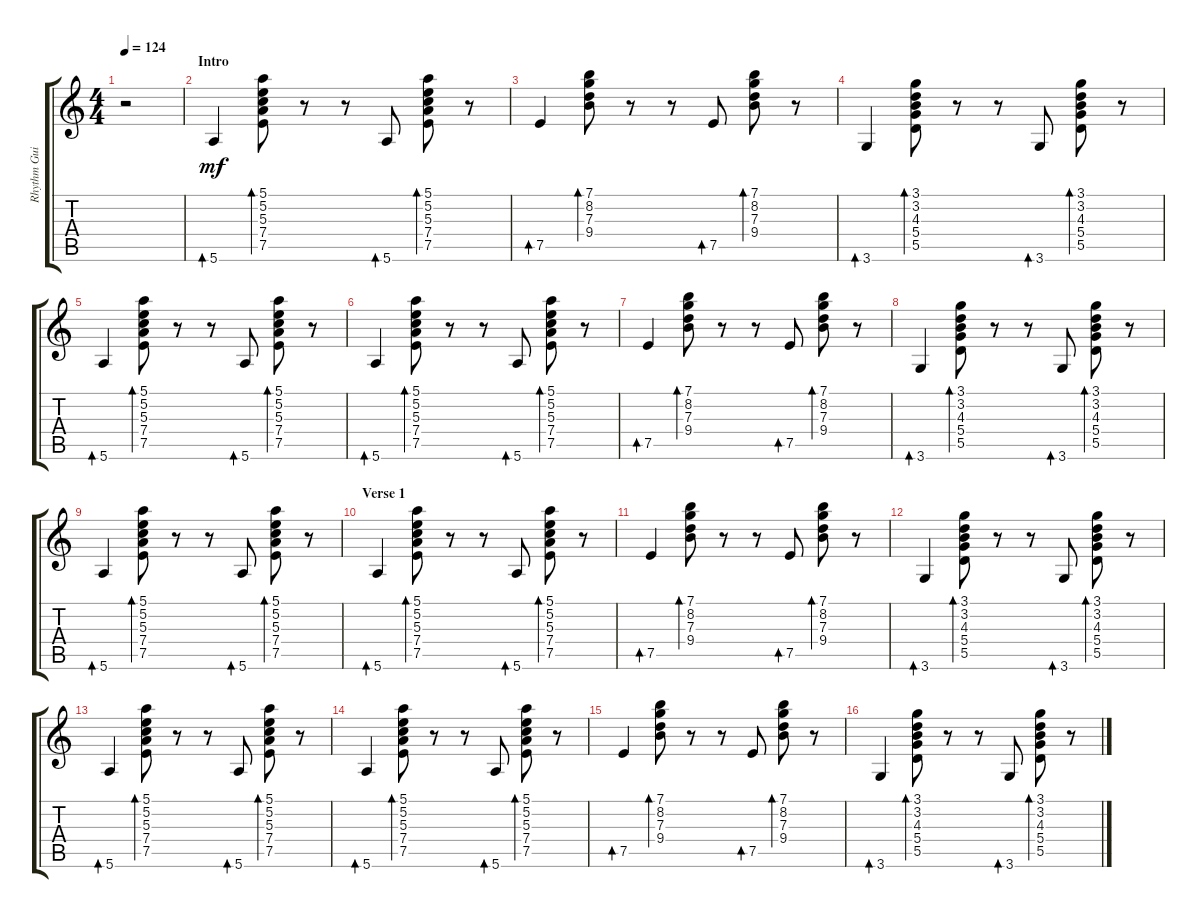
\track ("Rhythm Guitar" "Rhythm Gui") {instrument electricguitarclean}
\staff {score tabs}
\tuning (E4 B3 G3 D3 A2 E2) {hide}
\ts (4 4)
\tempo 124
\clef g2
\ks c
r.2{dy mf instrument electricguitarclean} |
\section ("" "Intro")
5.6.4{bd 30} (5.1 5.2 5.3 7.4 7.5).8{bd 30} r.8 r.8 5.6.8{bd 30} (5.1 5.2 5.3 7.4 7.5).8{bd 30} r.8 |
7.5.4{bd 30} (7.1 8.2 7.3 9.4).8{bd 30} r.8 r.8 7.5.8{bd 30} (7.1 8.2 7.3 9.4).8{bd 30} r.8 |
3.6.4{bd 30} (3.1 3.2 4.3 5.4 5.5).8{bd 30} r.8 r.8 3.6.8{bd 30} (3.1 3.2 4.3 5.4 5.5).8{bd 30} r.8 |
5.6.4{bd 30} (5.1 5.2 5.3 7.4 7.5).8{bd 30} r.8 r.8 5.6.8{bd 30} (5.1 5.2 5.3 7.4 7.5).8{bd 30} r.8 |
5.6.4{bd 30} (5.1 5.2 5.3 7.4 7.5).8{bd 30} r.8 r.8 5.6.8{bd 30} (5.1 5.2 5.3 7.4 7.5).8{bd 30} r.8 |
7.5.4{bd 30} (7.1 8.2 7.3 9.4).8{bd 30} r.8 r.8 7.5.8{bd 30} (7.1 8.2 7.3 9.4).8{bd 30} r.8 |
3.6.4{bd 30} (3.1 3.2 4.3 5.4 5.5).8{bd 30} r.8 r.8 3.6.8{bd 30} (3.1 3.2 4.3 5.4 5.5).8{bd 30} r.8 |
5.6.4{bd 30} (5.1 5.2 5.3 7.4 7.5).8{bd 30} r.8 r.8 5.6.8{bd 30} (5.1 5.2 5.3 7.4 7.5).8{bd 30} r.8 |
\section ("" "Verse 1")
5.6.4{bd 30} (5.1 5.2 5.3 7.4 7.5).8{bd 30} r.8 r.8 5.6.8{bd 30} (5.1 5.2 5.3 7.4 7.5).8{bd 30} r.8 |
7.5.4{bd 30} (7.1 8.2 7.3 9.4).8{bd 30} r.8 r.8 7.5.8{bd 30} (7.1 8.2 7.3 9.4).8{bd 30} r.8 |
3.6.4{bd 30} (3.1 3.2 4.3 5.4 5.5).8{bd 30} r.8 r.8 3.6.8{bd 30} (3.1 3.2 4.3 5.4 5.5).8{bd 30} r.8 |
5.6.4{bd 30} (5.1 5.2 5.3 7.4 7.5).8{bd 30} r.8 r.8 5.6.8{bd 30} (5.1 5.2 5.3 7.4 7.5).8{bd 30} r.8 |
5.6.4{bd 30} (5.1 5.2 5.3 7.4 7.5).8{bd 30} r.8 r.8 5.6.8{bd 30} (5.1 5.2 5.3 7.4 7.5).8{bd 30} r.8 |
7.5.4{bd 30} (7.1 8.2 7.3 9.4).8{bd 30} r.8 r.8 7.5.8{bd 30} (7.1 8.2 7.3 9.4).8{bd 30} r.8 |
3.6.4{bd 30} (3.1 3.2 4.3 5.4 5.5).8{bd 30} r.8 r.8 3.6.8{bd 30} (3.1 3.2 4.3 5.4 5.5).8{bd 30} r.8
